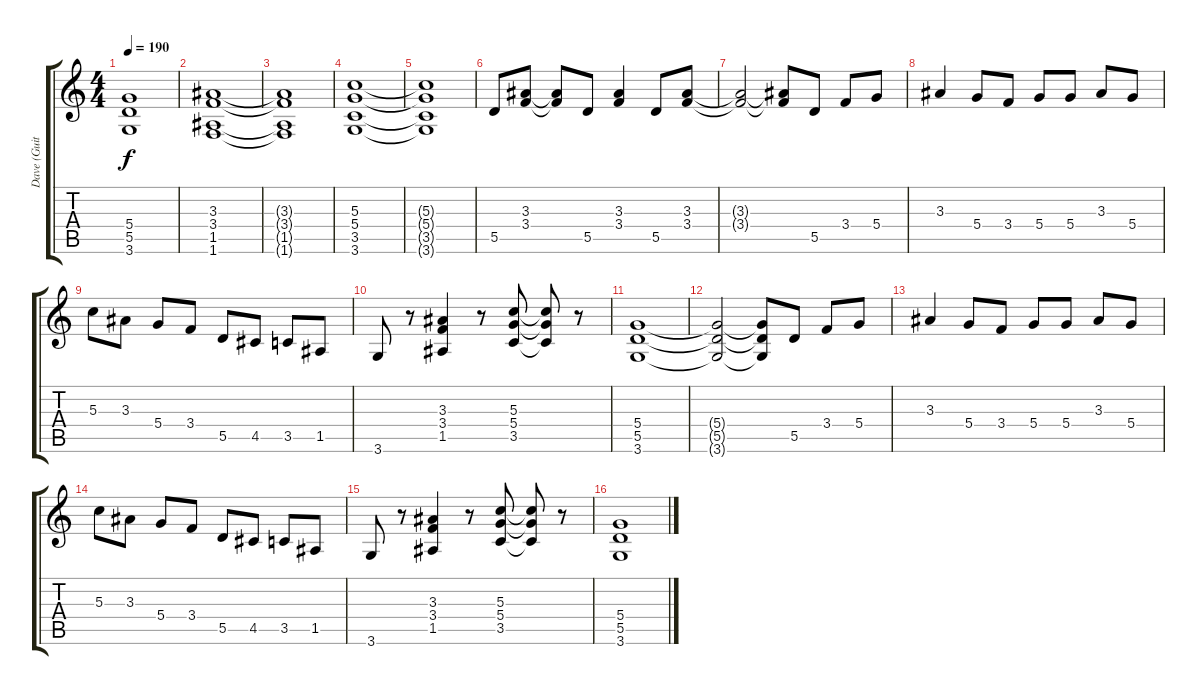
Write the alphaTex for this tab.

\track ("Dave (Guitar)" "Dave (Guit") {instrument distortionguitar}
\staff {score tabs}
\tuning (E4 B3 G3 D3 A2 E2) {hide}
\ts (4 4)
\tempo 190
\clef g2
\ks c
(5.4{t} 5.5{t} 3.6{t}).1{dy f} |
(3.3 3.4 1.5 1.6).1 |
(3.3{t} 3.4{t} 1.5{t} 1.6{t}).1 |
(5.3 5.4 3.5 3.6).1 |
(5.3{t} 5.4{t} 3.5{t} 3.6{t}).1 |
5.5.8 (3.3 3.4).8 (3.3{t} 3.4{t}).8 5.5.8 (3.3 3.4).4 5.5.8 (3.3 3.4).8 |
(3.3{t} 3.4{t}).2 (3.3{t} 3.4{t}).8 5.5.8 3.4.8 5.4.8 |
3.3.4 5.4.8 3.4.8 5.4.8 5.4.8 3.3.8 5.4.8 |
5.3.8 3.3.8 5.4.8 3.4.8 5.5.8 4.5.8 3.5.8 1.5.8 |
3.6.8 r.8 (3.3 3.4 1.5).4 r.8 (5.3 5.4 3.5).8 (5.3{t} 5.4{t} 3.5{t}).8 r.8 |
(5.4 5.5 3.6).1 |
(5.4{t} 5.5{t} 3.6{t}).2 (5.4{t} 5.5{t} 3.6{t}).8 5.5.8 3.4.8 5.4.8 |
3.3.4 5.4.8 3.4.8 5.4.8 5.4.8 3.3.8 5.4.8 |
5.3.8 3.3.8 5.4.8 3.4.8 5.5.8 4.5.8 3.5.8 1.5.8 |
3.6.8 r.8 (3.3 3.4 1.5).4 r.8 (5.3 5.4 3.5).8 (5.3{t} 5.4{t} 3.5{t}).8 r.8 |
(5.4 5.5 3.6).1
